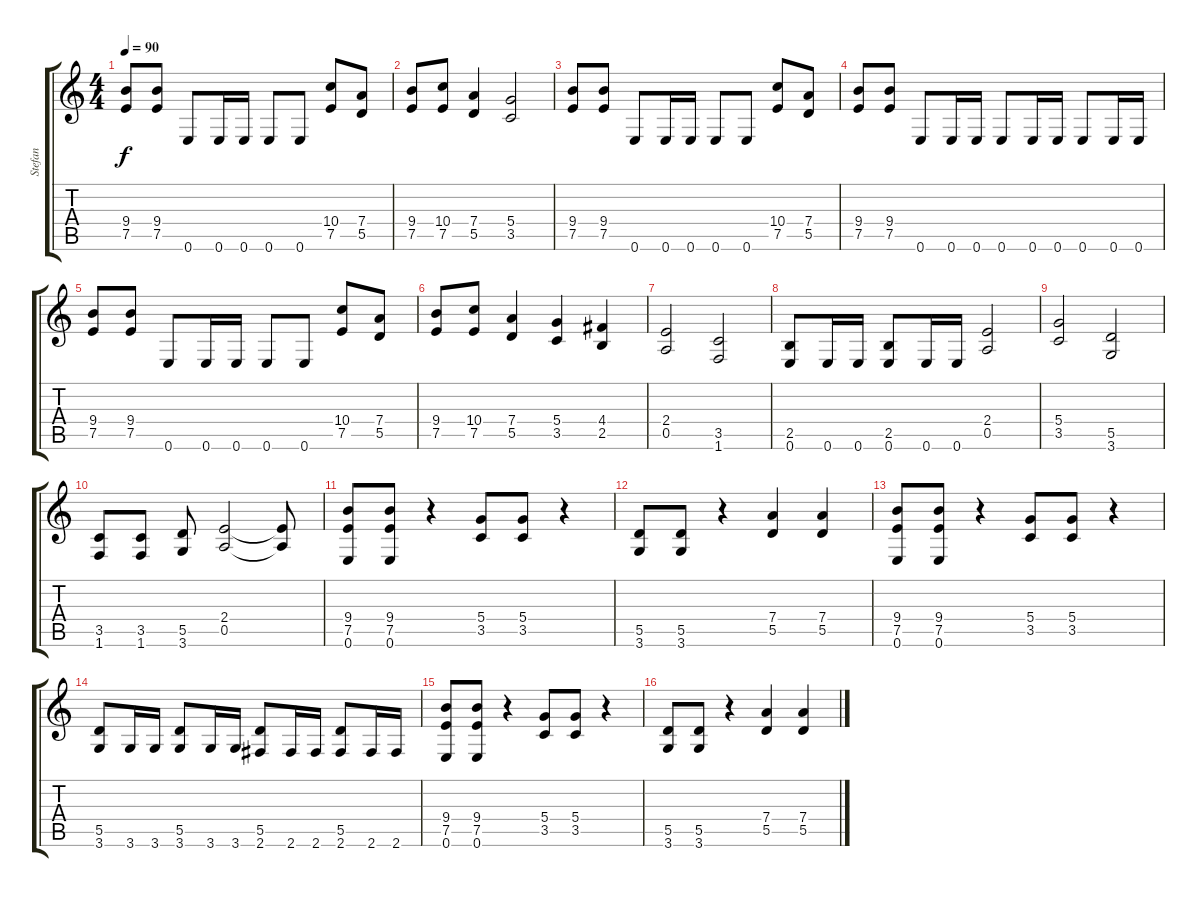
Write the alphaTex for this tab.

\track ("Stefan" "Stefan") {instrument distortionguitar}
\staff {score tabs}
\tuning (E4 B3 G3 D3 A2 E2) {hide}
\ts (4 4)
\tempo 90
\clef g2
\ks c
(9.4 7.5).8{dy f} (9.4 7.5).8 0.6.8 0.6.16 0.6.16 0.6.8 0.6.8 (10.4 7.5).8 (7.4 5.5).8 |
(9.4 7.5).8 (10.4 7.5).8 (7.4 5.5).4 (5.4 3.5).2 |
(9.4 7.5).8 (9.4 7.5).8 0.6.8 0.6.16 0.6.16 0.6.8 0.6.8 (10.4 7.5).8 (7.4 5.5).8 |
(9.4 7.5).8 (9.4 7.5).8 0.6.8 0.6.16 0.6.16 0.6.8 0.6.16 0.6.16 0.6.8 0.6.16 0.6.16 |
(9.4 7.5).8 (9.4 7.5).8 0.6.8 0.6.16 0.6.16 0.6.8 0.6.8 (10.4 7.5).8 (7.4 5.5).8 |
(9.4 7.5).8 (10.4 7.5).8 (7.4 5.5).4 (5.4 3.5).4 (4.4 2.5).4 |
(2.4 0.5).2 (3.5 1.6).2 |
(2.5 0.6).8 0.6.16 0.6.16 (2.5 0.6).8 0.6.16 0.6.16 (2.4 0.5).2 |
(5.4 3.5).2 (5.5 3.6).2 |
(3.5 1.6).8 (3.5 1.6).8 (5.5 3.6).8 (2.4 0.5).2 (2.4{t} 0.5{t}).8 |
(9.4 7.5 0.6).8 (9.4 7.5 0.6).8 r.4 (5.4 3.5).8 (5.4 3.5).8 r.4 |
(5.5 3.6).8 (5.5 3.6).8 r.4 (7.4 5.5).4 (7.4 5.5).4 |
(9.4 7.5 0.6).8 (9.4 7.5 0.6).8 r.4 (5.4 3.5).8 (5.4 3.5).8 r.4 |
(5.5 3.6).8 3.6.16 3.6.16 (5.5 3.6).8 3.6.16 3.6.16 (5.5 2.6).8 2.6.16 2.6.16 (5.5 2.6).8 2.6.16 2.6.16 |
(9.4 7.5 0.6).8 (9.4 7.5 0.6).8 r.4 (5.4 3.5).8 (5.4 3.5).8 r.4 |
(5.5 3.6).8 (5.5 3.6).8 r.4 (7.4 5.5).4 (7.4 5.5).4
